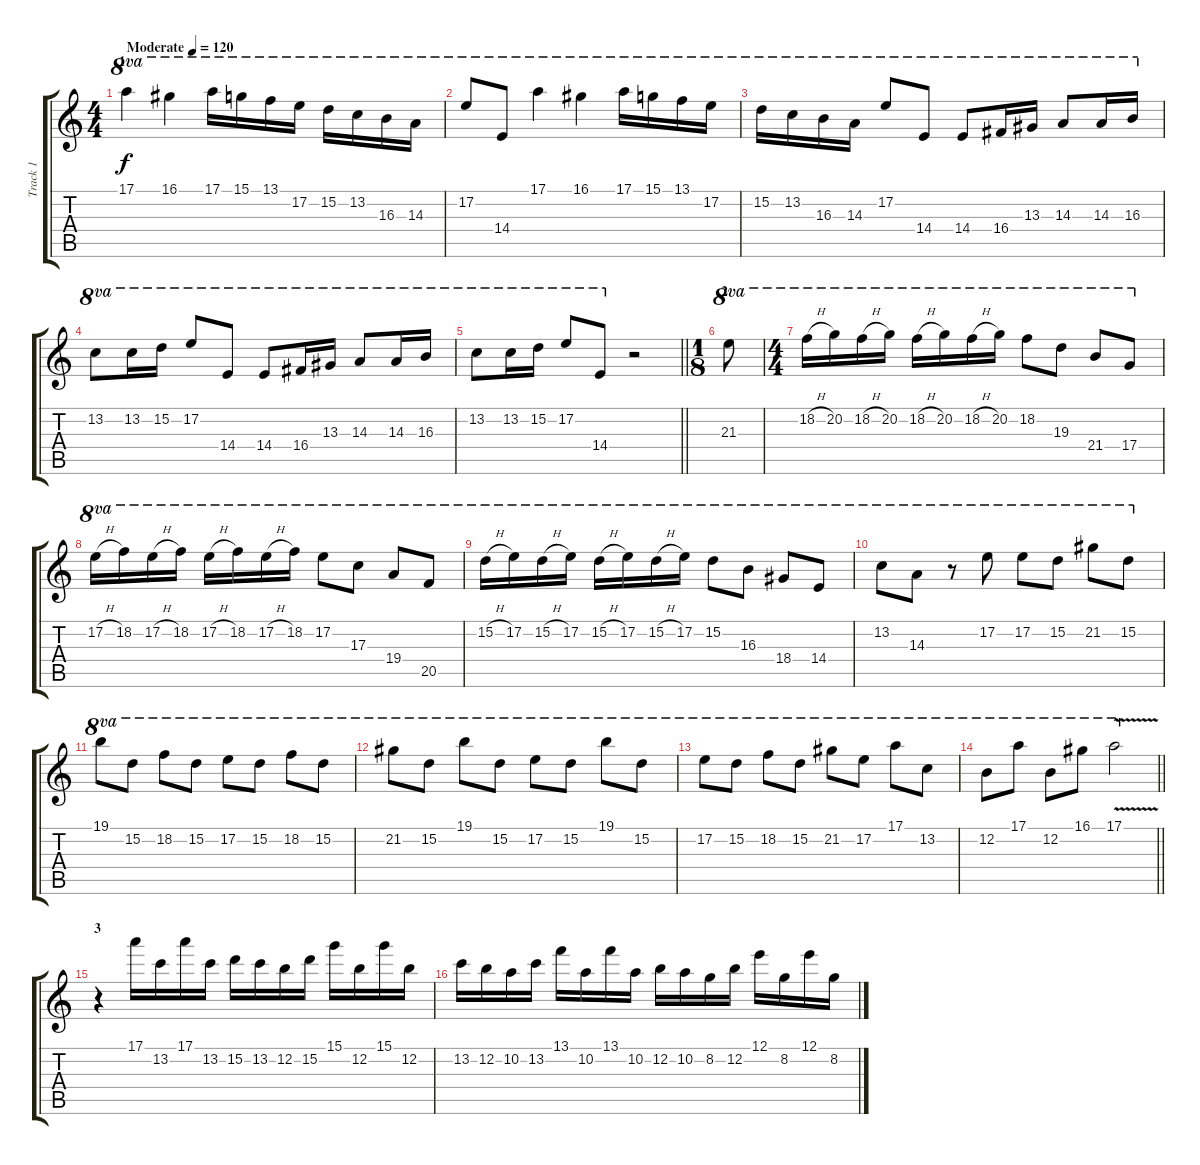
\track ("Track 1" "Track 1") {instrument distortionguitar}
\staff {score tabs}
\tuning (E4 B3 G3 D3 A2 E2) {hide}
\ts (4 4)
\section ("" "1")
\tempo (120 "Moderate")
\clef g2
\ks c
17.1.4{ot 8va dy f instrument distortionguitar} 16.1.4{ot 8va} 17.1.16{ot 8va} 15.1.16{ot 8va} 13.1.16{ot 8va} 17.2.16{ot 8va} 15.2.16{ot 8va} 13.2.16{ot 8va} 16.3.16{ot 8va} 14.3.16{ot 8va} |
17.2.8{ot 8va} 14.4.8{ot 8va} 17.1.4{ot 8va} 16.1.4{ot 8va} 17.1.16{ot 8va} 15.1.16{ot 8va} 13.1.16{ot 8va} 17.2.16{ot 8va} |
15.2.16{ot 8va} 13.2.16{ot 8va} 16.3.16{ot 8va} 14.3.16{ot 8va} 17.2.8{ot 8va} 14.4.8{ot 8va} 14.4.8{ot 8va} 16.4.16{ot 8va} 13.3.16{ot 8va} 14.3.8{ot 8va} 14.3.16{ot 8va} 16.3.16{ot 8va} |
13.2.8{ot 8va} 13.2.16{ot 8va} 15.2.16{ot 8va} 17.2.8{ot 8va} 14.4.8{ot 8va} 14.4.8{ot 8va} 16.4.16{ot 8va} 13.3.16{ot 8va} 14.3.8{ot 8va} 14.3.16{ot 8va} 16.3.16{ot 8va} |
\barLineRight lightlight
13.2.8{ot 8va} 13.2.16{ot 8va} 15.2.16{ot 8va} 17.2.8{ot 8va} 14.4.8{ot 8va} r.2 |
\ts (1 8)
\section ("" "2")
21.3.8{ot 8va} |
\ts (4 4)
18.2{h}.16{ot 8va} 20.2.16{ot 8va} 18.2{h}.16{ot 8va} 20.2.16{ot 8va} 18.2{h}.16{ot 8va} 20.2.16{ot 8va} 18.2{h}.16{ot 8va} 20.2.16{ot 8va} 18.2.8{ot 8va} 19.3.8{ot 8va} 21.4.8{ot 8va} 17.4.8{ot 8va} |
17.2{h}.16{ot 8va} 18.2.16{ot 8va} 17.2{h}.16{ot 8va} 18.2.16{ot 8va} 17.2{h}.16{ot 8va} 18.2.16{ot 8va} 17.2{h}.16{ot 8va} 18.2.16{ot 8va} 17.2.8{ot 8va} 17.3.8{ot 8va} 19.4.8{ot 8va} 20.5.8{ot 8va} |
15.2{h}.16{ot 8va} 17.2.16{ot 8va} 15.2{h}.16{ot 8va} 17.2.16{ot 8va} 15.2{h}.16{ot 8va} 17.2.16{ot 8va} 15.2{h}.16{ot 8va} 17.2.16{ot 8va} 15.2.8{ot 8va} 16.3.8{ot 8va} 18.4.8{ot 8va} 14.4.8{ot 8va} |
13.2.8{ot 8va} 14.3.8{ot 8va} r.8{ot 8va} 17.2.8{ot 8va} 17.2.8{ot 8va} 15.2.8{ot 8va} 21.2.8{ot 8va} 15.2.8{ot 8va} |
19.1.8{ot 8va} 15.2.8{ot 8va} 18.2.8{ot 8va} 15.2.8{ot 8va} 17.2.8{ot 8va} 15.2.8{ot 8va} 18.2.8{ot 8va} 15.2.8{ot 8va} |
21.2.8{ot 8va} 15.2.8{ot 8va} 19.1.8{ot 8va} 15.2.8{ot 8va} 17.2.8{ot 8va} 15.2.8{ot 8va} 19.1.8{ot 8va} 15.2.8{ot 8va} |
17.2.8{ot 8va} 15.2.8{ot 8va} 18.2.8{ot 8va} 15.2.8{ot 8va} 21.2.8{ot 8va} 17.2.8{ot 8va} 17.1.8{ot 8va} 13.2.8{ot 8va} |
\barLineRight lightlight
12.2.8{ot 8va} 17.1.8{ot 8va} 12.2.8{ot 8va} 16.1.8{ot 8va} 17.1{v}.2{ot 8va} |
\section ("" "3")
r.4 17.1.16 13.2.16 17.1.16 13.2.16 15.2.16 13.2.16 12.2.16 15.2.16 15.1.16 12.2.16 15.1.16 12.2.16 |
13.2.16 12.2.16 10.2.16 13.2.16 13.1.16 10.2.16 13.1.16 10.2.16 12.2.16 10.2.16 8.2.16 12.2.16 12.1.16 8.2.16 12.1.16 8.2.16
